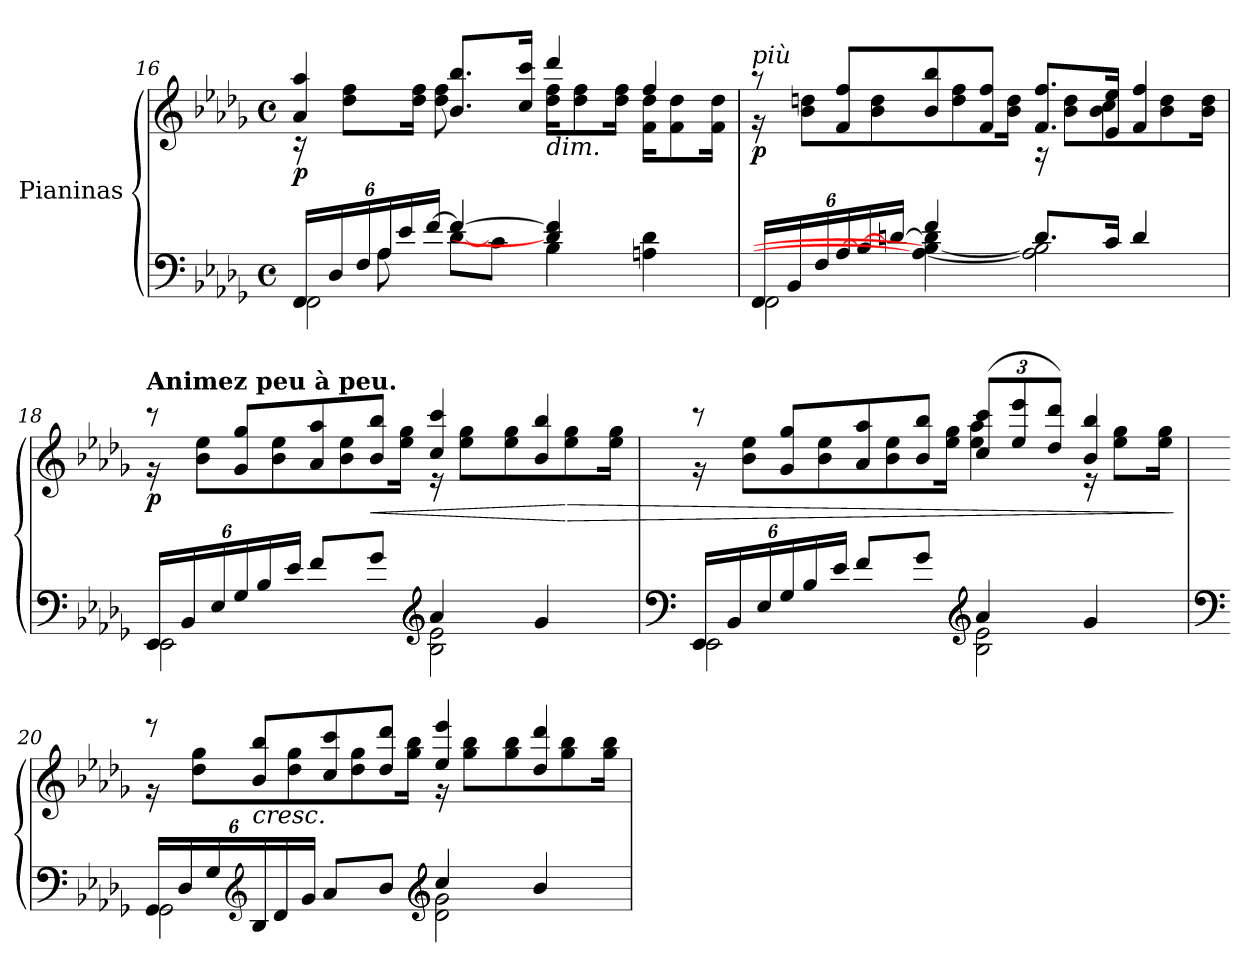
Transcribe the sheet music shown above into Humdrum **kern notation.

**kern	**kern	**dynam
*part1	*part1	*part1
*staff2	*staff1	*staff1/2
*I"Pianinas	*	*
*clefF4	*clefG2	*
*k[b-e-a-d-g-]	*k[b-e-a-d-g-]	*
*M4/4	*M4/4	*
*met(c)	*met(c)	*
*Xbrackettup	*	*
=16	=16	=16
*^	*^	*
*	*^	*	*	*
!	!	!	!	!	!LO:DY:b
24FF/LL	8ryy	2FF\	4a-/ 4aa-/	16r	p
24D-/	.	.	.	.	.
.	.	.	.	8dd-\ 8ff\L	.
24F/	.	.	.	.	.
24A-/	8A-\	.	.	.	.
24e-/	.	.	.	.	.
.	.	.	.	16dd-\ 16ff\Jk	.
[24f/JJ	.	.	.	.	.
4f/_	[8d-\L	.	8.b-/ 8.bb-/L	8dd-\ 8ff\	.
.	8c\J	.	.	8ryy	.
.	.	.	16cc/ 16ccc/Jk	.	.
!	!	!	!LO:TX:b:i:t=dim.	!	!
4d-/] 4f/]	4B-\	2ryy	4ddd-/	16dd-\ 16ff\KL	.
.	.	.	.	8dd-\ 8ff\	.
.	.	.	.	16dd-\ 16ff\Jk	.
4An\ 4d-\	4ryy	.	4ff/	16f\ 16dd-\KL	.
.	.	.	.	8f\ 8dd-\	.
.	.	.	.	16f\ 16dd-\Jk	.
!!LO:LB:g=z	!!
=17	=17	=17	=17	=17	=17
!	!	!	!LO:TX:i:t=più	!	!
!	!	!	!	!	!LO:DY:b
24FF/LL	4ryy	2FF\	8r	16r	p
24BB-/	.	.	.	.	.
.	.	.	.	8b-\ 8ddn\L	.
24F/	.	.	.	.	.
[24A-/	.	.	8f/ 8ff/L	.	.
[24B-/	.	.	.	.	.
.	.	.	.	8b-\ 8dd\	.
[24dn/JJ	.	.	.	.	.
4f/	4A-\_ 4B-\_ 4d\]	.	8b-/ 8bb-/	.	.
.	.	.	.	8dd\ 8ff\	.
.	.	.	8f/ 8ff/J	.	.
.	.	.	.	16b-\ 16dd\Jk	.
8.d/L	2A-\] 2B-\]	2ryy	8.f/ 8.ff/L	16r	.
.	.	.	.	8b-\ 8dd\L	.
16c/Jk	.	.	16e-/ 16ee-/Jk	8b-\ 8cc\	.
4d/	.	.	4f/ 4ff/	.	.
.	.	.	.	8b-\ 8dd\	.
.	.	.	.	16b-\ 16dd\Jk	.
*	*v	*v	*	*	*
=18	=18	=18	=18	=18
!	!	!LO:TX:B:t=Animez peu à peu.	!	!
!	!	!	!	!LO:DY:b
24EE-/LL	2EE-\	8r	16r	p
24BB-/	.	.	.	.
.	.	.	8b-\ 8ee-\L	.
24E-/	.	.	.	.
24G-/	.	8g-/ 8gg-/L	.	.
24B-/	.	.	.	.
.	.	.	8b-\ 8ee-\	.
24e-/JJ	.	.	.	.
8f/L	.	8a-/ 8aa-/	.	.
.	.	.	8b-\ 8ee-\	.
!	!	!	!	!LO:HP:b
8g-/J	.	8b-/ 8bb-/J	.	<
.	.	.	16ee-\ 16gg-\Jk	.
*clefG2	*	*	*	*
4a-/	2B-\ 2e-\	4cc/ 4ccc/	16r	.
.	.	.	8ee-\ 8gg-\L	.
.	.	.	8ee-\ 8gg-\	.
4g-/	.	4b-/ 4bb-/	.	.
!	!	!	!	!LO:HP:n=1:b
.	.	.	8ee-\ 8gg-\	[ >
.	.	.	16ee-\ 16gg-\Jk	.
!!LO:PB:g=z	!!
=19	=19	=19	=19	=19
*clefF4	*	*	*	*
24EE-/LL	2EE-\	8r	16r	.
24BB-/	.	.	.	.
.	.	.	8b-\ 8ee-\L	.
24E-/	.	.	.	.
24G-/	.	8g-/ 8gg-/L	.	.
24B-/	.	.	.	.
.	.	.	8b-\ 8ee-\	.
24e-/JJ	.	.	.	.
8f/L	.	8a-/ 8aa-/	.	.
.	.	.	8b-\ 8ee-\	.
8g-/J	.	8b-/ 8bb-/J	.	.
.	.	.	16ee-\ 16gg-\Jk	.
*clefG2	*	*	*	*
*	*	*Xbrackettup	*	*
4a-/	2B-\ 2e-\	(<12cc/ 12ccc/L	4ee-\ 4aa-\	.
.	.	12ee-/ 12eee-/	.	.
.	.	12dd-/ 12ddd-/J)	.	.
4g-/	.	4b-/ 4bb-/	16r	.
.	.	.	8ee-\ 8gg-\L	.
.	.	.	16ee-\ 16gg-\Jk	.
*v	*v	*	*	*
*	*v	*v	*
.	.	]
=20	=20	=20
*clefF4	*	*
*^	*^	*
24GG-/LL	2GG-\	8r	16r	.
24D-/	.	.	.	.
.	.	.	8dd-\ 8gg-\L	.
24G-/	.	.	.	.
*clefG2	*	*	*	*
!	!	!LO:TX:b:i:t=cresc.	!	!
24B-/	.	8b-/ 8bb-/L	.	.
24d-/	.	.	.	.
.	.	.	8dd-\ 8gg-\	.
24g-/JJ	.	.	.	.
8a-/L	.	8cc/ 8ccc/	.	.
.	.	.	8dd-\ 8gg-\	.
8b-/J	.	8dd-/ 8ddd-/J	.	.
.	.	.	16gg-\ 16bb-\Jk	.
*clefG2	*	*	*	*
4cc/	2d-\ 2g-\	4ee-/ 4eee-/	16r	.
.	.	.	8gg-\ 8bb-\L	.
.	.	.	8gg-\ 8bb-\	.
4b-/	.	4dd-/ 4ddd-/	.	.
.	.	.	8gg-\ 8bb-\	.
.	.	.	16gg-\ 16bb-\Jk	.
*v	*v	*	*	*
*	*v	*v	*
=	=	=
*-	*-	*-
